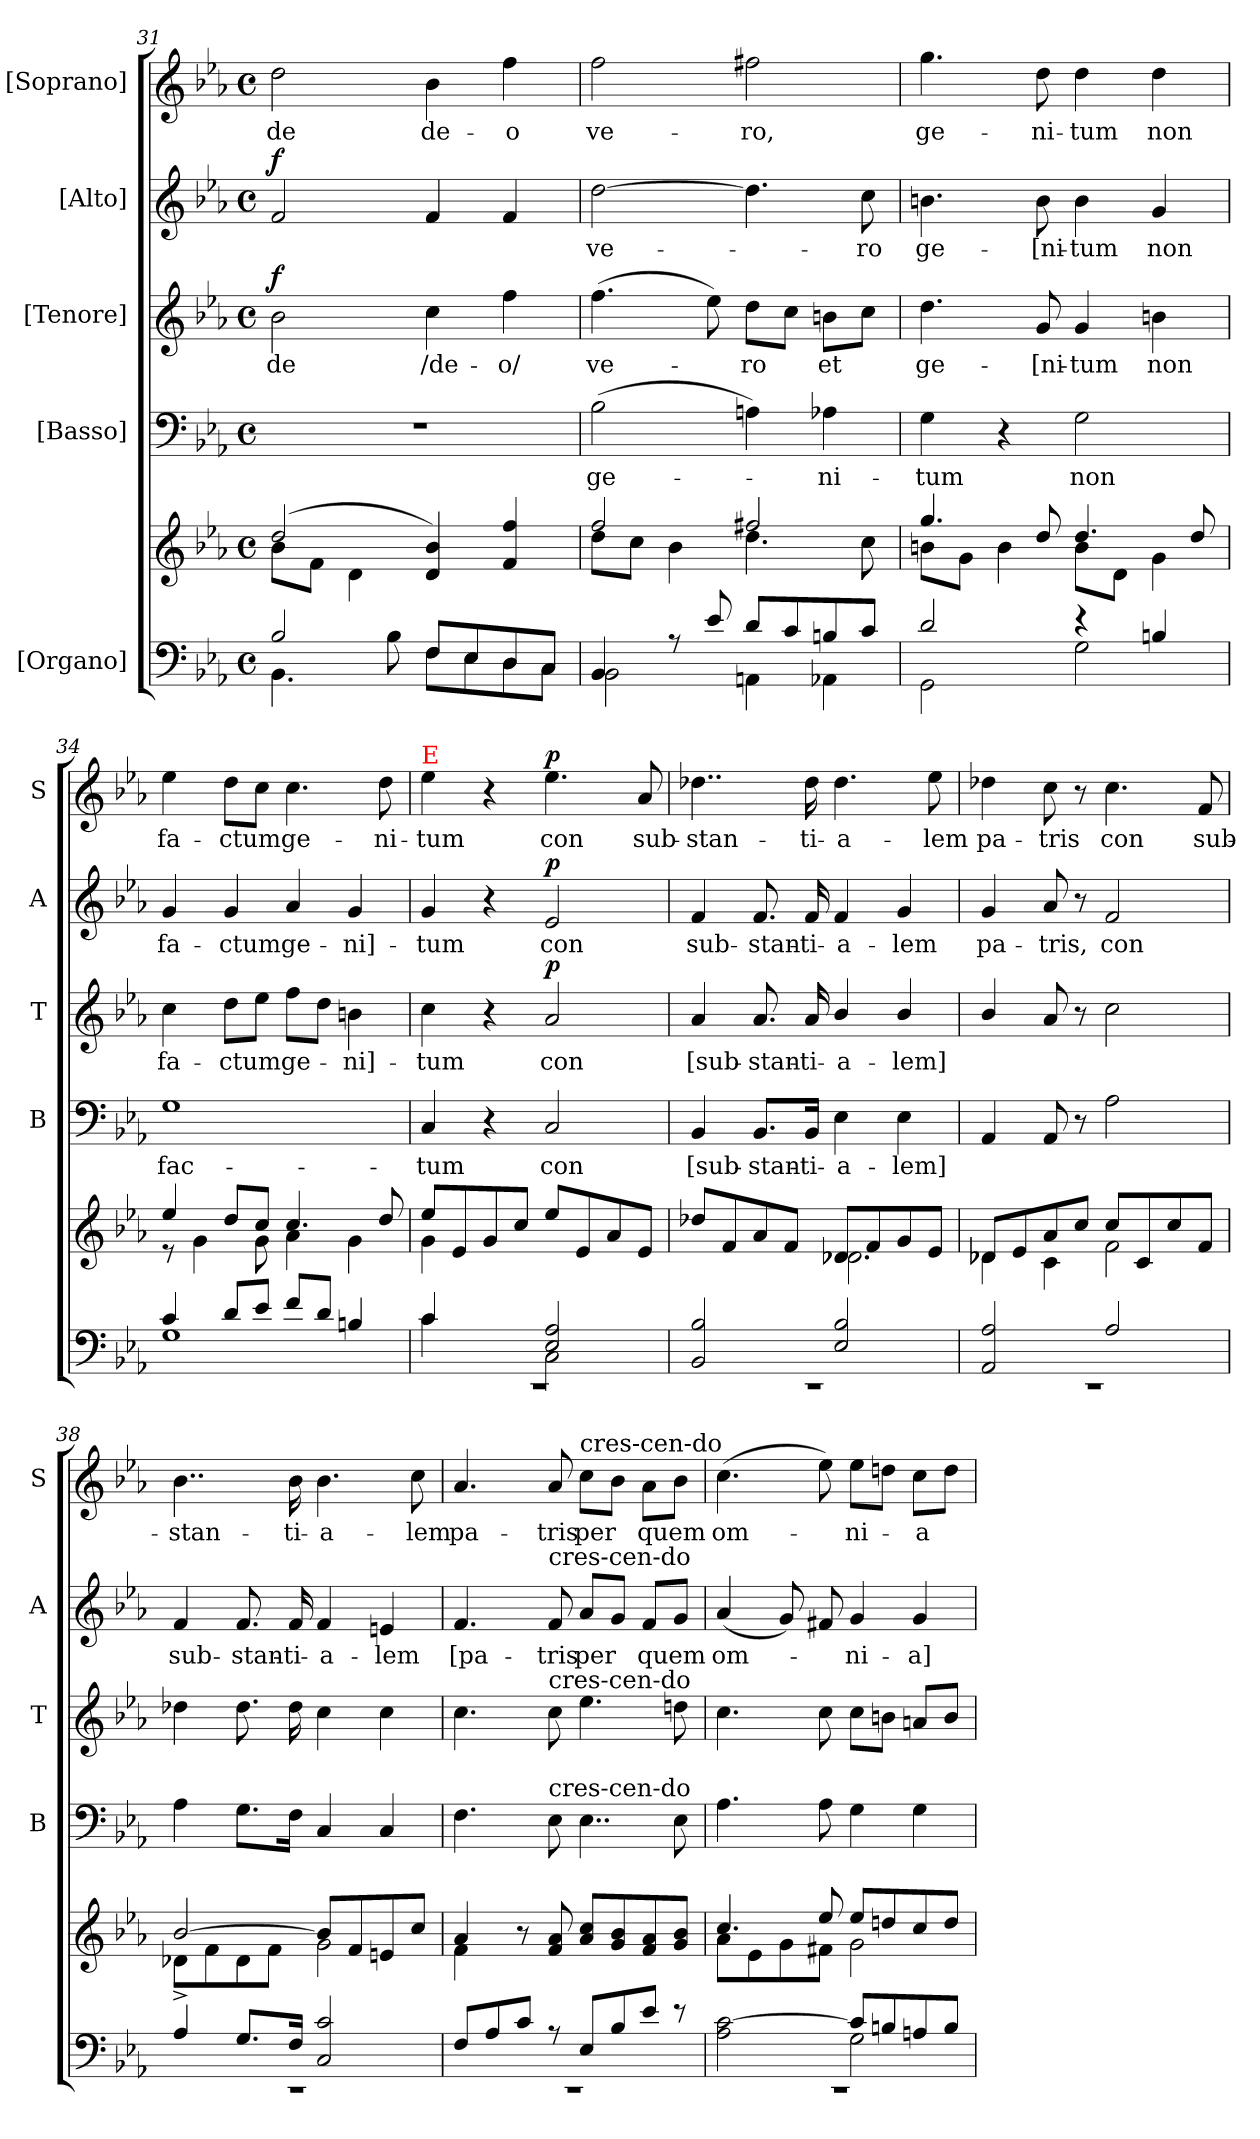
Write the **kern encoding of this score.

**kern	**kern	**kern	**text	**kern	**text	**dynam	**kern	**text	**dynam	**kern	**text	**dynam
*part5	*part5	*part4	*part4	*part3	*part3	*part3	*part2	*part2	*part2	*part1	*part1	*part1
*staff6	*staff5	*staff4	*staff4	*staff3	*staff3	*staff3	*staff2	*staff2	*staff2	*staff1	*staff1	*staff1
*I"[Organo]	*	*I"[Basso]	*	*I"[Tenore]	*	*	*I"[Alto]	*	*	*I"[Soprano]	*	*
*	*	*I'B	*	*I'T	*	*	*I'A	*	*	*I'S	*	*
*clefF4	*clefG2	*clefF4	*	*clefG2	*	*	*clefG2	*	*	*clefG2	*	*
*	*	*	*	*ITrd7c12	*	*	*	*	*	*	*	*
*k[b-e-a-]	*k[b-e-a-]	*k[b-e-a-]	*	*k[b-e-a-]	*	*	*k[b-e-a-]	*	*	*k[b-e-a-]	*	*
*M4/4	*M4/4	*M4/4	*	*M4/4	*	*	*M4/4	*	*	*M4/4	*	*
*met(c)	*met(c)	*met(c)	*	*met(c)	*	*	*met(c)	*	*	*met(c)	*	*
=31	=31	=31	=31	=31	=31	=31	=31	=31	=31	=31	=31	=31
*^	*^	*	*	*	*	*	*	*	*	*	*	*
!	!	!	!	!	!	!	!	!LO:DY:a	!	!	!LO:DY:a	!	!	!
2B-/	4.BB-\	(2dd/	8b-\L	1r	.	2B-\	de	f	2f/	.	f	2dd\	de	.
.	.	.	8f\J	.	.	.	.	.	.	.	.	.	.	.
.	.	.	4d\	.	.	.	.	.	.	.	.	.	.	.
.	8B-\	.	.	.	.	.	.	.	.	.	.	.	.	.
8F/L	8F\L	4d/ 4b-/)	2ryy	.	.	4c\	/de-	.	4f/	.	.	4b-\	de-	.
8E-/	8E-\	.	.	.	.	.	.	.	.	.	.	.	.	.
8D/	8D\	4f/ 4ff/	.	.	.	4f\	-o/	.	4f/	.	.	4ff\	-o	.
8C/J	8C\J	.	.	.	.	.	.	.	.	.	.	.	.	.
=32	=32	=32	=32	=32	=32	=32	=32	=32	=32	=32	=32	=32	=32	=32
4BB-/	2BB-\	2ff/	8dd\L	(2B-\	ge-	(4.f\	ve-	.	[2dd\	ve-	.	2ff\	ve-	.
.	.	.	8cc\J	.	.	.	.	.	.	.	.	.	.	.
8r	.	.	4b-\	.	.	.	.	.	.	.	.	.	.	.
8e-/	.	.	.	.	.	8e-\)	.	.	.	.	.	.	.	.
8d/L	4AAn\	2ff#X/	4.dd\	4An\)	.	8d\L	-ro	.	4.dd\]	.	.	2ff#X\	-ro,	.
8c/	.	.	.	.	.	8c\J	.	.	.	.	.	.	.	.
8Bn/	4AA-X\	.	.	4A-X\	-ni-	8Bn\L	et	.	.	.	.	.	.	.
8c/J	.	.	8cc\	.	.	8c\J	.	.	8cc\	-ro	.	.	.	.
=33	=33	=33	=33	=33	=33	=33	=33	=33	=33	=33	=33	=33	=33	=33
2d/	2GG\	4.gg/	8bn\L	4G\	-tum	4.d\	ge-	.	4.bn\	ge-	.	4.gg\	ge-	.
.	.	.	8g\J	.	.	.	.	.	.	.	.	.	.	.
.	.	.	4b\	4r	.	.	.	.	.	.	.	.	.	.
.	.	8dd/	.	.	.	8G/	-[ni-	.	8b\	-[ni-	.	8dd\	-ni-	.
4r	2G\	4.dd/	8b\L	2G\	non	4G/	-tum	.	4b\	-tum	.	4dd\	-tum	.
.	.	.	8d\J	.	.	.	.	.	.	.	.	.	.	.
4Bn/	.	.	4g\	.	.	4Bn\	non	.	4g/	non	.	4dd\	non	.
.	.	8dd/	.	.	.	.	.	.	.	.	.	.	.	.
=34	=34	=34	=34	=34	=34	=34	=34	=34	=34	=34	=34	=34	=34	=34
4c/	1G	4ee-/	8r	1G	fac-	4c\	fa-	.	4g/	fa-	.	4ee-\	fa-	.
.	.	.	4g\	.	.	.	.	.	.	.	.	.	.	.
8d/L	.	8dd/L	.	.	.	8d\L	-ctum	.	4g/	-ctum	.	8dd\L	-ctum	.
8e-/J	.	8cc/J	8g\	.	.	8e-\J	.	.	.	.	.	8cc\J	.	.
8f/L	.	4.cc/	4a-\	.	.	8f\L	ge-	.	4a-/	ge-	.	4.cc\	ge-	.
8d/J	.	.	.	.	.	8d\J	.	.	.	.	.	.	.	.
4Bn/	.	.	4g\	.	.	4Bn\	-ni]-	.	4g/	-ni]-	.	.	.	.
.	.	8dd/	.	.	.	.	.	.	.	.	.	8dd\	-ni-	.
=35	=35	=35	=35	=35	=35	=35	=35	=35	=35	=35	=35	=35	=35	=35
*	*^	*	*	*	*	*	*	*	*	*	*	*	*	*
!	!	!	!	!	!	!	!	!	!	!	!	!	!LO:TX:a:color=red:t=E	!	!
4c/	4c\	1rEE	8ee-/L	4g\	4C/	-tum	4c\	-tum	.	4g/	-tum	.	4ee-\	-tum	.
.	.	.	8e-/	.	.	.	.	.	.	.	.	.	.	.	.
4ryy	4ryy	.	8g/	4ryy	4r	.	4r	.	.	4r	.	.	4r	.	.
.	.	.	8cc/J	.	.	.	.	.	.	.	.	.	.	.	.
!	!	!	!	!	!	!	!	!	!LO:DY:a	!	!	!LO:DY:a	!	!	!LO:DY:a
2E- 2A-	2C\	.	8ee-/L	2ryy	2C/	con	2A-/	con	p	2e-/	con	p	4.ee-\	con	p
.	.	.	8e-/	.	.	.	.	.	.	.	.	.	.	.	.
.	.	.	8a-/	.	.	.	.	.	.	.	.	.	.	.	.
.	.	.	8e-/J	.	.	.	.	.	.	.	.	.	8a-/	sub-	.
*	*v	*v	*	*	*	*	*	*	*	*	*	*	*	*	*
=36	=36	=36	=36	=36	=36	=36	=36	=36	=36	=36	=36	=36	=36	=36
2BB-/ 2B-/	1r	8dd-X/L	2ryy	4BB-/	[sub-	4A-/	[sub-	.	4f/	sub-	.	4..dd-X\	-stan-	.
.	.	8f/	.	.	.	.	.	.	.	.	.	.	.	.
.	.	8a-/	.	8.BB-/L	-stan-	8.A-/	-stan-	.	8.f/	-stan-	.	.	.	.
.	.	8f/J	.	.	.	.	.	.	.	.	.	.	.	.
.	.	.	.	16BB-/Jk	-ti-	16A-/	-ti-	.	16f/	-ti-	.	16dd-\	-ti-	.
!	!	!	!LO:N:vis=2.	!	!	!	!	!	!	!	!	!	!	!
2E-/ 2B-/	.	8d-X/L	2d-X\	4E-\	-a-	4B-/	-a-	.	4f/	-a-	.	4.dd-\	-a-	.
.	.	8f/	.	.	.	.	.	.	.	.	.	.	.	.
.	.	8g/	.	4E-\	-lem]	4B-/	-lem]	.	4g/	-lem	.	.	.	.
.	.	8e-/J	.	.	.	.	.	.	.	.	.	8ee-\	-lem	.
=37	=37	=37	=37	=37	=37	=37	=37	=37	=37	=37	=37	=37	=37	=37
2AA-/ 2A-/	1r	8d-X/L	4d-X\	4AA-/	.	4B-/	.	.	4g/	pa-	.	4dd-X\	pa-	.
.	.	8e-/	.	.	.	.	.	.	.	.	.	.	.	.
.	.	8a-/	4c\	8AA-/	.	8A-/	.	.	8a-/	-tris,	.	8cc\	-tris	.
.	.	8cc/J	.	8r	.	8r	.	.	8r	.	.	8r	.	.
2A-/	.	8cc/L	2f\	2A-\	.	2c\	.	.	2f/	con	.	4.cc\	con	.
.	.	8c/	.	.	.	.	.	.	.	.	.	.	.	.
.	.	8cc/	.	.	.	.	.	.	.	.	.	.	.	.
.	.	8f/J	.	.	.	.	.	.	.	.	.	8f/	sub-	.
=38	=38	=38	=38	=38	=38	=38	=38	=38	=38	=38	=38	=38	=38	=38
4A-^</	1rEE	[2b-/	8d-X\L	4A-i\	.	4d-X\	.	.	4f/	sub-	.	4..b-\	-stan-	.
.	.	.	8f\	.	.	.	.	.	.	.	.	.	.	.
8.G/L	.	.	8d-\	8.G\L	.	8.d-\	.	.	8.f/	-stan-	.	.	.	.
.	.	.	8f\J	.	.	.	.	.	.	.	.	.	.	.
16F/Jk	.	.	.	16Fi\Jk	.	16d-\	.	.	16f/	-ti-	.	16b-\	-ti-	.
2C/ 2c/	.	8b-/L]	2g\	4C/	.	4c\	.	.	4f/	-a-	.	4.b-\	-a-	.
.	.	8f/	.	.	.	.	.	.	.	.	.	.	.	.
.	.	8en/	.	4C/	.	4c\	.	.	4en/	-lem	.	.	.	.
.	.	8cc/J	.	.	.	.	.	.	.	.	.	8cc\	-lem	.
=39	=39	=39	=39	=39	=39	=39	=39	=39	=39	=39	=39	=39	=39	=39
8FL	1rEE	4a-/	4f\	4.F\	.	4.c\	.	.	4.f/	[pa-	.	4.a-/	pa-	.
8A-	.	.	.	.	.	.	.	.	.	.	.	.	.	.
8cJ	.	8r	4ryy	.	.	.	.	.	.	.	.	.	.	.
!	!	!	!	!	!	!	!	!	!LO:TX:a:t=cres-cen-do	!	!	!	!	!
!	!	!	!	!	!	!LO:TX:a:t=cres-cen-do	!	!	!	!	!	!	!	!
!	!	!	!	!LO:TX:a:t=cres-cen-do	!	!	!	!	!	!	!	!	!	!
8r	.	8f/ 8a-/	.	8E-\	.	8c\	.	.	8f/	-tris	.	8a-/	-tris	.
!	!	!	!	!	!	!	!	!	!	!	!	!LO:TX:a:t=cres-cen-do	!	!
!	!	!	!	!LO:N:vis=4..	!	!	!	!	!	!	!	!	!	!
8E-L	.	8a-/ 8cc/L	2ryy	4.E-\	.	4.e-\	.	.	8a-/L	per	.	8cc\L	per	.
8B-	.	8g/ 8b-/	.	.	.	.	.	.	8g/J	.	.	8b-\J	.	.
8e-J	.	8f/ 8a-/	.	.	.	.	.	.	8f/L	quem	.	8a-\L	quem	.
8r	.	8g/ 8b-/J	.	8E-\	.	8dn\	.	.	8g/J	.	.	8b-\J	.	.
=40	=40	=40	=40	=40	=40	=40	=40	=40	=40	=40	=40	=40	=40	=40
*	*^	*	*	*	*	*	*	*	*	*	*	*	*	*
2A-\ [2c\	1rEE	2rGGyy	4.cc/	8a-\L	4.A-\	.	4.c\	.	.	(4a-/	om-	.	(4.cc\	om-	.
.	.	.	.	8e-\	.	.	.	.	.	.	.	.	.	.	.
.	.	.	.	8g\	.	.	.	.	.	8g/)	.	.	.	.	.
.	.	.	8ee-/	8f#X\J	8A-\	.	8c\	.	.	8f#X/	.	.	8ee-\)	.	.
8c/L]	.	2G\	8ee-/L	2g\	4G\	.	8c\L	.	.	4g/	-ni-	.	8ee-\L	-ni-	.
8Bn/	.	.	8ddn/	.	.	.	8Bn\J	.	.	.	.	.	8ddn\J	.	.
8An/	.	.	8cc/	.	4G\	.	8An/L	.	.	4g/	-a]	.	8cc\L	-a	.
8B/J	.	.	8dd/J	.	.	.	8B/J	.	.	.	.	.	8dd\J	.	.
*v	*v	*v	*	*	*	*	*	*	*	*	*	*	*	*	*
*	*v	*v	*	*	*	*	*	*	*	*	*	*	*
=	=	=	=	=	=	=	=	=	=	=	=	=
*-	*-	*-	*-	*-	*-	*-	*-	*-	*-	*-	*-	*-
